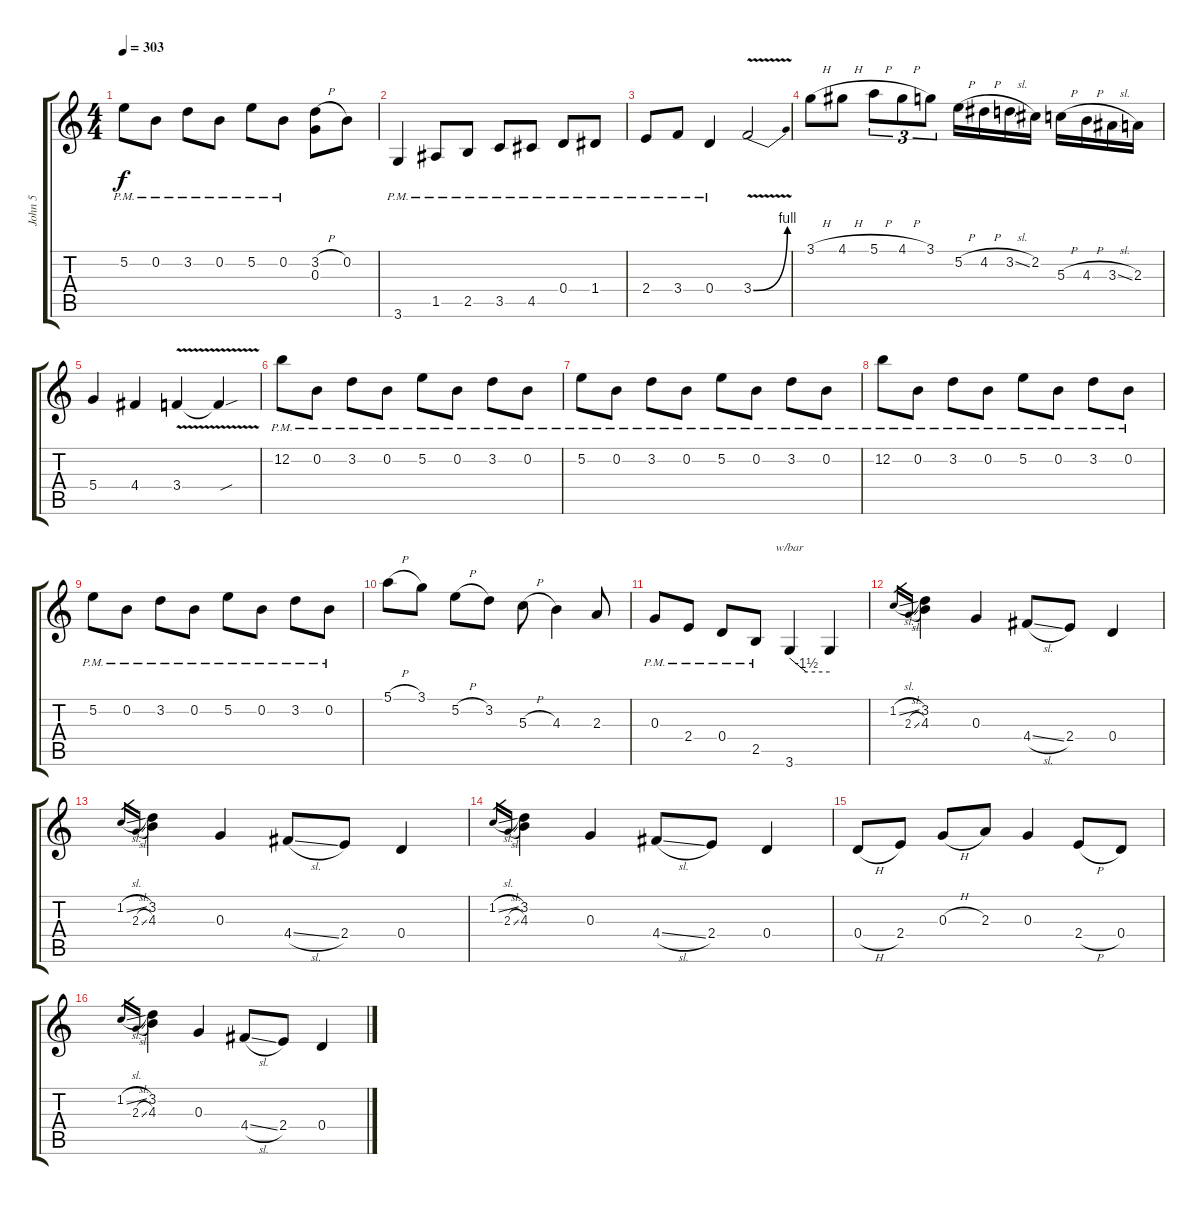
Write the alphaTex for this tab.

\track ("John 5" "John 5") {instrument distortionguitar}
\staff {score tabs}
\tuning (E4 B3 G3 D3 A2 E2) {hide}
\ts (4 4)
\tempo 303
\clef g2
\ks c
5.2{pm}.8{dy f} 0.2{pm}.8 3.2{pm}.8 0.2{pm}.8 5.2{pm}.8 0.2{pm}.8 (3.2{h} 0.3).8 0.2.8 |
3.6{pm}.4 1.5{pm}.8 2.5{pm}.8 3.5{pm}.8 4.5{pm}.8 0.4{pm}.8 1.4{pm}.8 |
2.4{pm}.8 3.4{pm}.8 0.4{pm}.4 3.4{be (bend 0 0 60 4) v}.2 |
3.1{h}.8 4.1{h}.8 5.1{h}.8{tu (3 2)} 4.1{h}.8{tu (3 2)} 3.1.8{tu (3 2)} 5.2{h}.16 4.2{h}.16 3.2{sl}.16 2.2.16 5.3{h}.16 4.3{h}.16 3.3{sl}.16 2.3.16 |
5.4.4 4.4.4 3.4{v}.4 3.4{sou t}.4 |
12.2{pm}.8 0.2{pm}.8 3.2{pm}.8 0.2{pm}.8 5.2{pm}.8 0.2{pm}.8 3.2{pm}.8 0.2{pm}.8 |
5.2{pm}.8 0.2{pm}.8 3.2{pm}.8 0.2{pm}.8 5.2{pm}.8 0.2{pm}.8 3.2{pm}.8 0.2{pm}.8 |
12.2{pm}.8 0.2{pm}.8 3.2{pm}.8 0.2{pm}.8 5.2{pm}.8 0.2{pm}.8 3.2{pm}.8 0.2{pm}.8 |
5.2{pm}.8 0.2{pm}.8 3.2{pm}.8 0.2{pm}.8 5.2{pm}.8 0.2{pm}.8 3.2{pm}.8 0.2{pm}.8 |
5.1{h}.8 3.1.8 5.2{h}.8 3.2.8 5.3{h}.8 4.3.4 2.3.8 |
0.3{pm}.8 2.4{pm}.8 0.4{pm}.8 2.5{pm}.8 3.6.4{tbe (custom default 0 0 25 -6 60 -6)} 3.6{t}.4 |
1.2{sl}.16{gr} 2.3{sl}.16{gr} (3.2 4.3).4 0.3.4 4.4{sl}.8 2.4.8 0.4.4 |
1.2{sl}.16{gr} 2.3{sl}.16{gr} (3.2 4.3).4 0.3.4 4.4{sl}.8 2.4.8 0.4.4 |
1.2{sl}.16{gr} 2.3{sl}.16{gr} (3.2 4.3).4 0.3.4 4.4{sl}.8 2.4.8 0.4.4 |
0.4{h}.8 2.4.8 0.3{h}.8 2.3.8 0.3.4 2.4{h}.8 0.4.8 |
1.2{sl}.16{gr} 2.3{sl}.16{gr} (3.2 4.3).4 0.3.4 4.4{sl}.8 2.4.8 0.4.4
